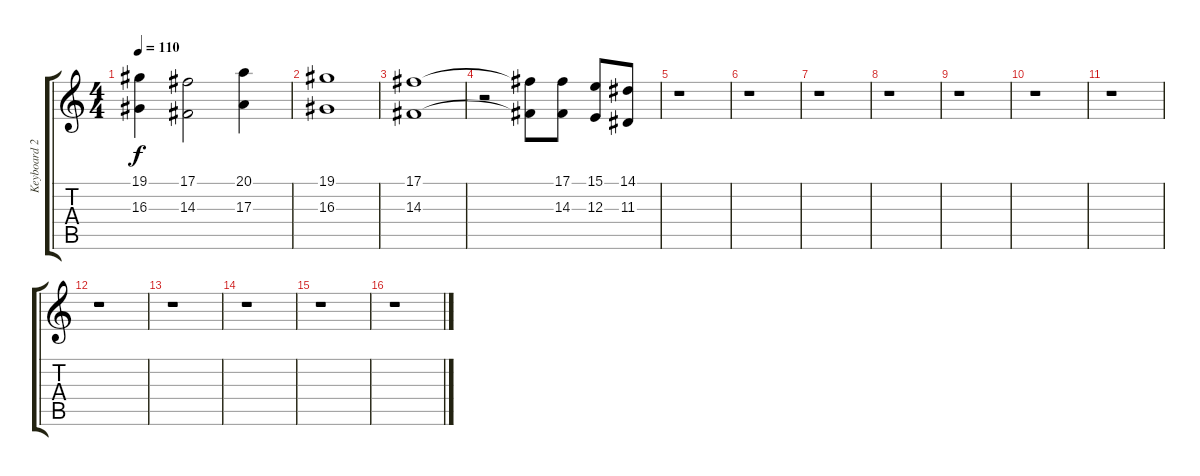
\track ("Keyboard 2" "Keyboard 2") {instrument stringensemble1}
\staff {score tabs}
\tuning (Db4 Ab3 E3 B2 Gb2 Db2) {hide}
\ts (4 4)
\tempo 110
\clef g2
\ks c
(19.1 16.3).4{dy f} (17.1 14.3).2 (20.1 17.3).4 |
(19.1 16.3).1 |
(17.1 14.3).1 |
r.2{volume 10} (17.1{t} 14.3{t}).8 (17.1 14.3).8 (15.1 12.3).8 (14.1 11.3).8 |
r.1 |
r.1 |
r.1 |
r.1 |
r.1 |
r.1 |
r.1 |
r.1 |
r.1 |
r.1 |
r.1 |
r.1
